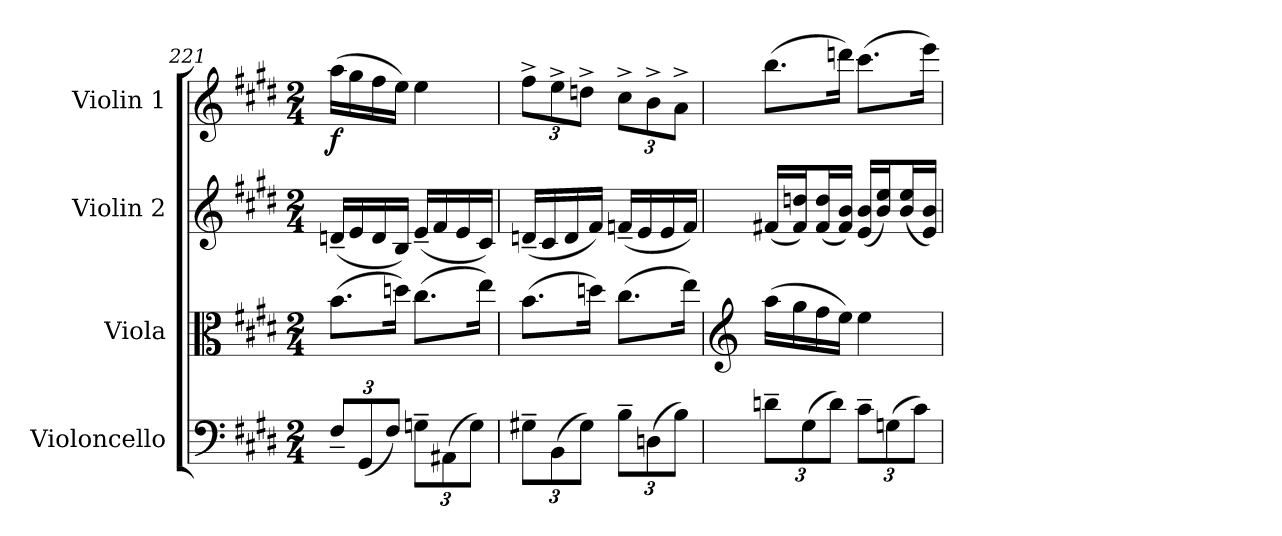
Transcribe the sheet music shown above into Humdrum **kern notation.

**kern	**kern	**kern	**kern	**dynam
*part4	*part3	*part2	*part1	*part1
*staff4	*staff3	*staff2	*staff1	*staff1
*I"Violoncello	*I"Viola	*I"Violin 2	*I"Violin 1	*
*I'Vc	*I'Vla	*I'Vln	*I'Vln	*
*clefF4	*clefC3	*clefG2	*clefG2	*
*k[f#c#g#d#]	*k[f#c#g#d#]	*k[f#c#g#d#]	*k[f#c#g#d#]	*
*M2/4	*M2/4	*M2/4	*M2/4	*
*Xbrackettup	*	*	*	*
=221	=221	=221	=221	=221
!	!	!	!	!LO:DY:b
12F#~/L	(8.b\L	(16dn~>/LL	(16aa\LL	f
.	.	16e/	16gg#\	.
(12GG#/	.	.	.	.
.	.	16d/	16ff#\	.
12F#/J)	.	.	.	.
.	16ddn\Jk)	16B/JJ)	16ee\JJ)	.
12Gn~\L	(8.cc#\L	(16e~>/LL	4ee\	.
.	.	16f#/	.	.
(12AA#X\	.	.	.	.
.	.	16e/	.	.
12G\J)	.	.	.	.
.	16ee\Jk)	16c#/JJ)	.	.
=222	=222	=222	=222	=222
*	*	*	*Xbrackettup	*
12G#X~\L	(8.b\L	(16dn~>/LL	12ff#^\L	.
.	.	16c#/	.	.
(12BB\	.	.	12ee^\	.
.	.	16d/	.	.
12G#\J)	.	.	12ddn^\J	.
.	16ddn\Jk)	16f#/JJ)	.	.
12B~\L	(8.cc#\L	(16fn~>/LL	12cc#^\L	.
.	.	16e/	.	.
(12Dn\	.	.	12b^\	.
.	.	16e/	.	.
12B\J)	.	.	12a^\J	.
.	16ee\Jk)	16f/JJ)	.	.
!!LO:LB:g=z
=223	=223	=223	=223	=223
*	*clefG2	*	*	*
12dn~\L	(16aa\LL	(>16f#X/LL	(8.bb\L	.
.	16gg#\	16f#/ 16ddn/J)	.	.
(12G#\	.	.	.	.
.	16ff#\	(>16f#/ 16dd/L	.	.
12d\J)	.	.	.	.
.	16ee\JJ)	16f#/ 16b/JJ)	16dddn\Jk)	.
12c#~\L	4ee\	(>16e/ 16b/LL	(8.ccc#\L	.
.	.	16b/ 16ee/J)	.	.
(12Gn\	.	.	.	.
.	.	(>16b/ 16ee/L	.	.
12c#\J)	.	.	.	.
.	.	16e/ 16b/JJ)	16eee\Jk)	.
=	=	=	=	=
*-	*-	*-	*-	*-
